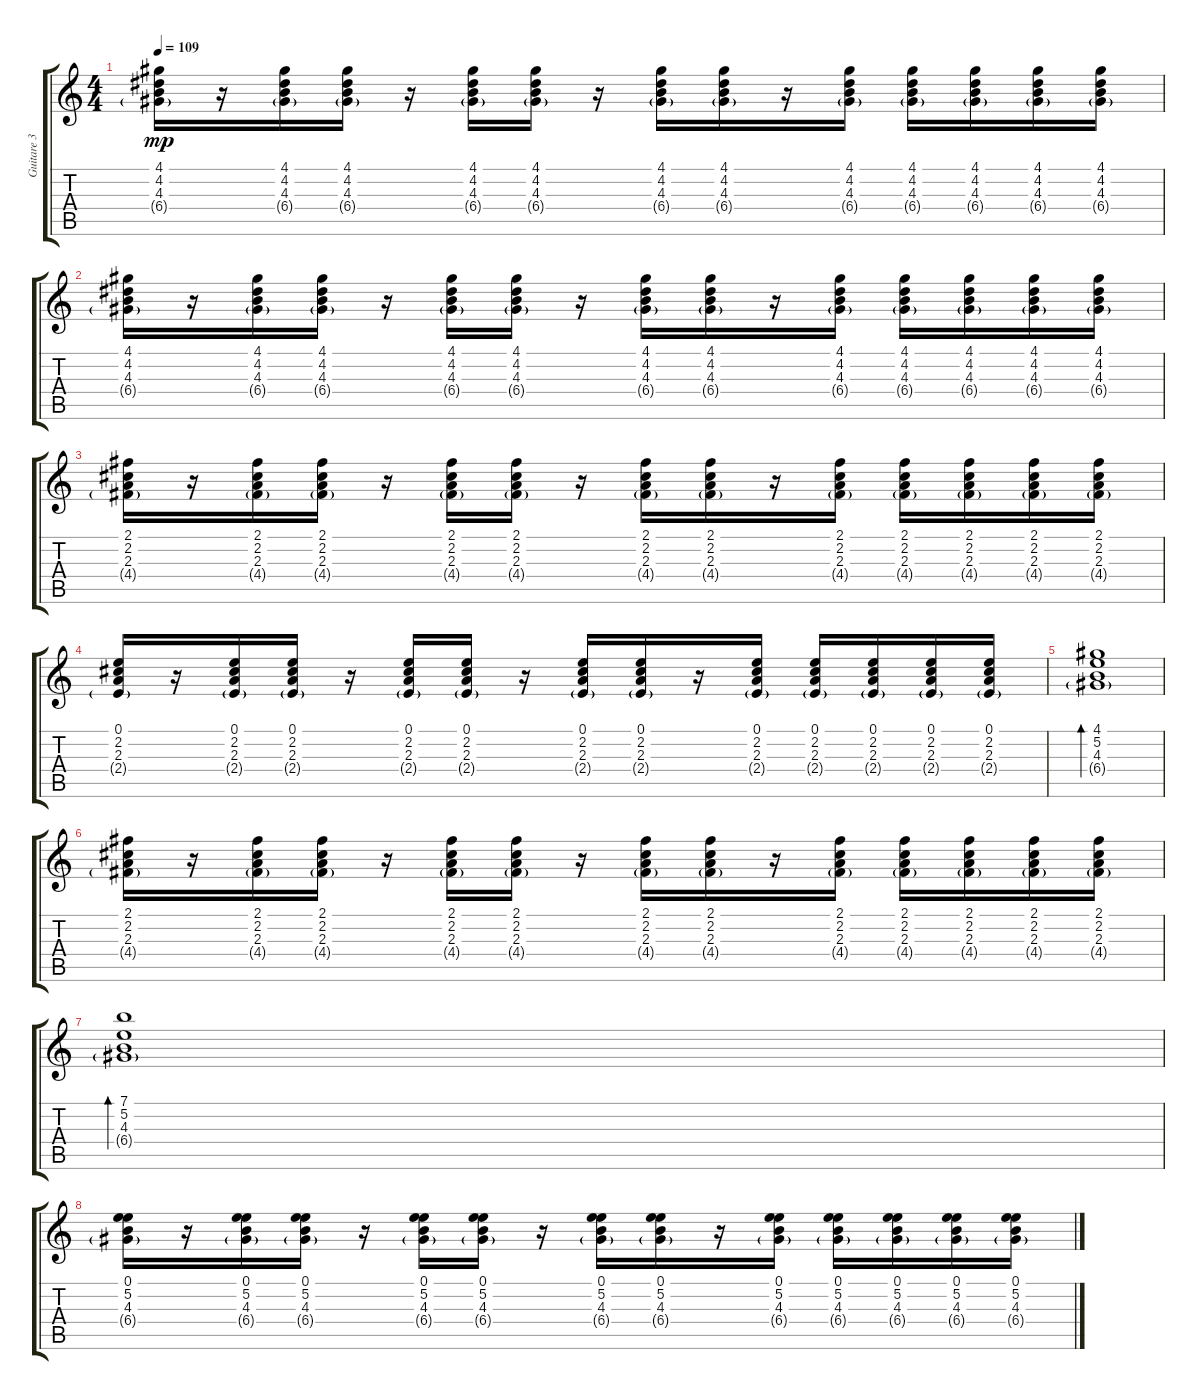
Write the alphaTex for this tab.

\track ("Guitare 3" "Guitare 3") {instrument electricguitarclean}
\staff {score tabs}
\tuning (E4 B3 G3 D3 A2 E2) {hide}
\ts (4 4)
\tempo 109
\clef g2
\ks c
(4.1 4.2 4.3 6.4{g}).16{dy mp} r.16 (4.1 4.2 4.3 6.4{g}).16 (4.1 4.2 4.3 6.4{g}).16 r.16 (4.1 4.2 4.3 6.4{g}).16 (4.1 4.2 4.3 6.4{g}).16 r.16 (4.1 4.2 4.3 6.4{g}).16 (4.1 4.2 4.3 6.4{g}).16 r.16 (4.1 4.2 4.3 6.4{g}).16 (4.1 4.2 4.3 6.4{g}).16 (4.1 4.2 4.3 6.4{g}).16 (4.1 4.2 4.3 6.4{g}).16 (4.1 4.2 4.3 6.4{g}).16 |
(4.1 4.2 4.3 6.4{g}).16 r.16 (4.1 4.2 4.3 6.4{g}).16 (4.1 4.2 4.3 6.4{g}).16 r.16 (4.1 4.2 4.3 6.4{g}).16 (4.1 4.2 4.3 6.4{g}).16 r.16 (4.1 4.2 4.3 6.4{g}).16 (4.1 4.2 4.3 6.4{g}).16 r.16 (4.1 4.2 4.3 6.4{g}).16 (4.1 4.2 4.3 6.4{g}).16 (4.1 4.2 4.3 6.4{g}).16 (4.1 4.2 4.3 6.4{g}).16 (4.1 4.2 4.3 6.4{g}).16 |
(2.1 2.2 2.3 4.4{g}).16 r.16 (2.1 2.2 2.3 4.4{g}).16 (2.1 2.2 2.3 4.4{g}).16 r.16 (2.1 2.2 2.3 4.4{g}).16 (2.1 2.2 2.3 4.4{g}).16 r.16 (2.1 2.2 2.3 4.4{g}).16 (2.1 2.2 2.3 4.4{g}).16 r.16 (2.1 2.2 2.3 4.4{g}).16 (2.1 2.2 2.3 4.4{g}).16 (2.1 2.2 2.3 4.4{g}).16 (2.1 2.2 2.3 4.4{g}).16 (2.1 2.2 2.3 4.4{g}).16 |
(0.1 2.2 2.3 2.4{g}).16 r.16 (0.1 2.2 2.3 2.4{g}).16 (0.1 2.2 2.3 2.4{g}).16 r.16 (0.1 2.2 2.3 2.4{g}).16 (0.1 2.2 2.3 2.4{g}).16 r.16 (0.1 2.2 2.3 2.4{g}).16 (0.1 2.2 2.3 2.4{g}).16 r.16 (0.1 2.2 2.3 2.4{g}).16 (0.1 2.2 2.3 2.4{g}).16 (0.1 2.2 2.3 2.4{g}).16 (0.1 2.2 2.3 2.4{g}).16 (0.1 2.2 2.3 2.4{g}).16 |
(4.1 5.2 4.3 6.4{g}).1{bd 240} |
(2.1 2.2 2.3 4.4{g}).16 r.16 (2.1 2.2 2.3 4.4{g}).16 (2.1 2.2 2.3 4.4{g}).16 r.16 (2.1 2.2 2.3 4.4{g}).16 (2.1 2.2 2.3 4.4{g}).16 r.16 (2.1 2.2 2.3 4.4{g}).16 (2.1 2.2 2.3 4.4{g}).16 r.16 (2.1 2.2 2.3 4.4{g}).16 (2.1 2.2 2.3 4.4{g}).16 (2.1 2.2 2.3 4.4{g}).16 (2.1 2.2 2.3 4.4{g}).16 (2.1 2.2 2.3 4.4{g}).16 |
(7.1 5.2 4.3 6.4{g}).1{bd 240} |
(0.1 5.2 4.3 6.4{g}).16 r.16 (0.1 5.2 4.3 6.4{g}).16 (0.1 5.2 4.3 6.4{g}).16 r.16 (0.1 5.2 4.3 6.4{g}).16 (0.1 5.2 4.3 6.4{g}).16 r.16 (0.1 5.2 4.3 6.4{g}).16 (0.1 5.2 4.3 6.4{g}).16 r.16 (0.1 5.2 4.3 6.4{g}).16 (0.1 5.2 4.3 6.4{g}).16 (0.1 5.2 4.3 6.4{g}).16 (0.1 5.2 4.3 6.4{g}).16 (0.1 5.2 4.3 6.4{g}).16
